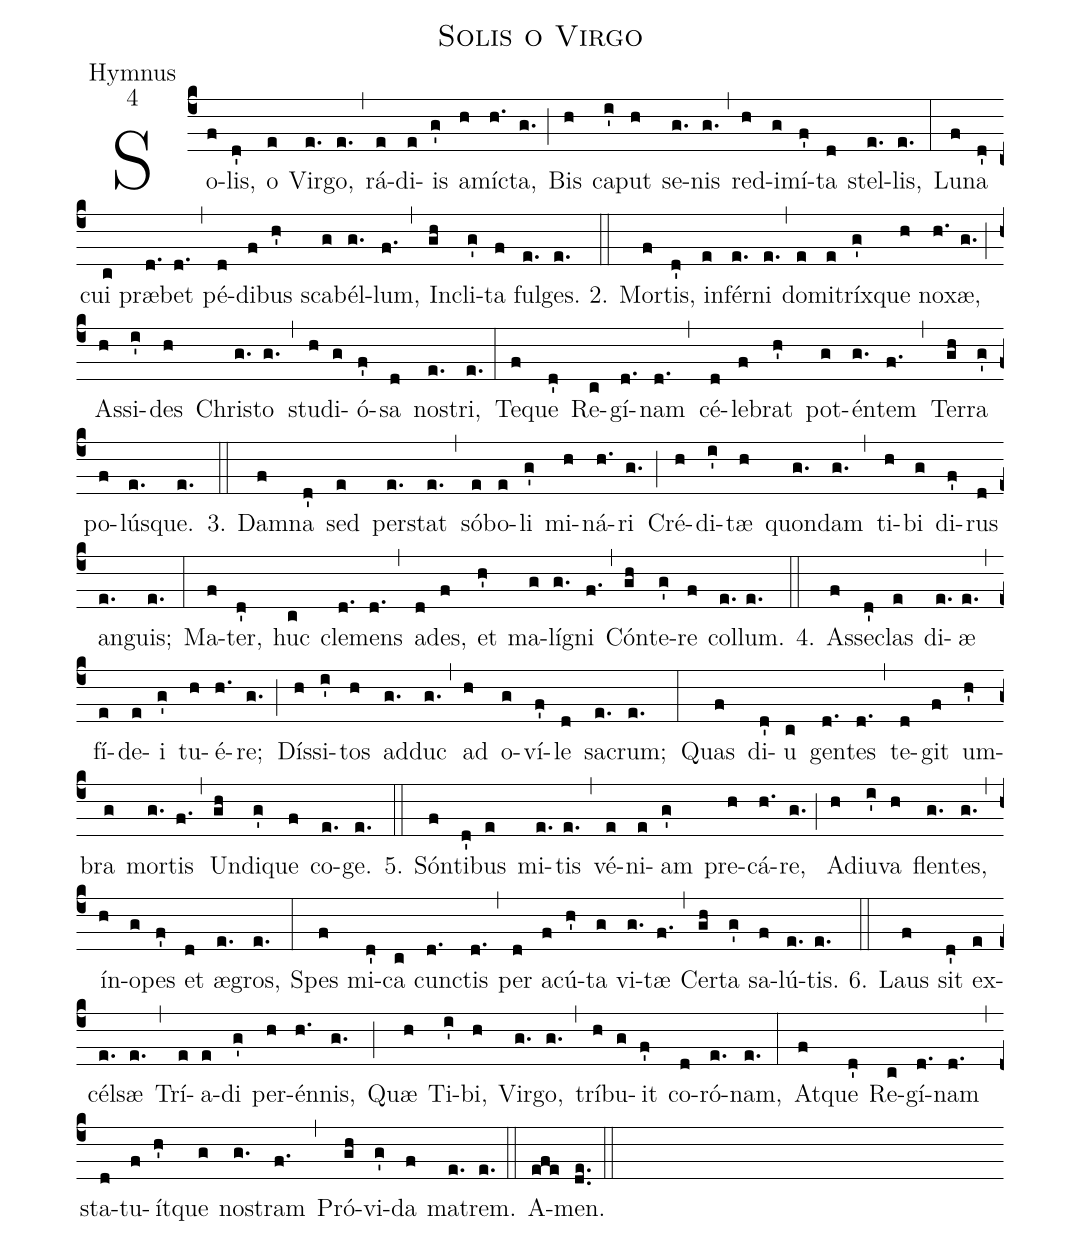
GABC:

name:Solis o Virgo;
office-part:Hymnus;
mode:4;
%%
(c4)So(f)lis,(d') o(e) Vir(e.)go,(e.) (,) rá(e)di(e)is(g') a(h)míc(h.)ta,(g.) (;)
Bis(h) ca(i')put(h) se(g.)nis(g.) (,) red(h)i(g)mí(f')ta(d) stel(e.)lis,(e.) (:)
Lu(f)na(d') cui(c) præ(d.)bet(d.) (,) pé(d)di(f)bus(h') sca(g)bél(g.)lum,(f.) (,)
In(gh)cli(g')ta(f) ful(e.)ges.(e.) (::)

2. Mor(f)tis,(d') in(e)fér(e.)ni(e.) (,)  do(e)mi(e)tríx(g')que(h) no(h.)xæ,(g.) (;)
As(h)si(i')des(h) Chris(g.)to(g.) (,) stu(h)di(g)ó(f')sa(d) nos(e.)tri,(e.) (:)
Te(f)que(d') Re(c)gí(d.)nam(d.) (,) cé(d)le(f)brat(h') pot(g)én(g.)tem(f.) (,)
Ter(gh)ra(g') po(f)lús(e.)que.(e.) (::)

3. Dam(f)na(d') sed(e) per(e.)stat(e.) (,) só(e)bo(e)li(g') mi(h)ná(h.)ri(g.) (;)
Cré(h)di(i')tæ(h) quon(g.)dam(g.) (,) ti(h)bi(g) di(f')rus(d) an(e.)guis;(e.) (:)
Ma(f)ter,(d') huc(c) cle(d.)mens(d.) (,) ad(d)es,(f) et(h') ma(g)lí(g.)gni(f.) (,)
Cón(gh)te(g')re(f) col(e.)lum.(e.) (::)

4. As(f)se(d')clas(e) di(e.)æ(e.) (,) fí(e)de(e)i(g') tu(h)é(h.)re;(g.) (;)
Dís(h)si(i')tos(h) ad(g.)duc(g.) (,) ad(h) o(g)ví(f')le(d) sa(e.)crum;(e.) (:)
Quas(f) di(d')u(c) gen(d.)tes(d.) (,) te(d)git(f) um(h')bra(g) mor(g.)tis(f.) (,)
Un(gh)di(g')que(f) co(e.)ge.(e.) (::)

5. Són(f)ti(d')bus(e) mi(e.)tis(e.) (,) vé(e)ni(e)am(g') pre(h)cá(h.)re,(g.) (;)
Ad(h)iu(i')va(h) flen(g.)tes,(g.) (,) ín(h)o(g)pes(f') et(d) æ(e.)gros,(e.) (:)
Spes(f) mi(d')ca(c) cunc(d.)tis(d.) (,) per(d) a(f)cú(h')ta(g) vi(g.)tæ(f.) (,)
Cer(gh)ta(g') sa(f)lú(e.)tis.(e.) (::)

6. Laus(f) sit(d') ex(e)cél(e.)sæ(e.) (,) Trí(e)a(e)di(g') per(h)én(h.)nis,(g.) (;)
Quæ(h) Ti(i')bi,(h) Vir(g.)go,(g.) (,) trí(h)bu(g)it(f') co(d)ró(e.)nam,(e.) (:)
At(f)que(d') Re(c)gí(d.)nam(d.) (,) sta(d)tu(f)ít(h')que(g) nos(g.)tram(f.) (,)
Pró(gh)vi(g')da(f) ma(e.)trem.(e.) (::)
A(efe)men.(de..) (::)
